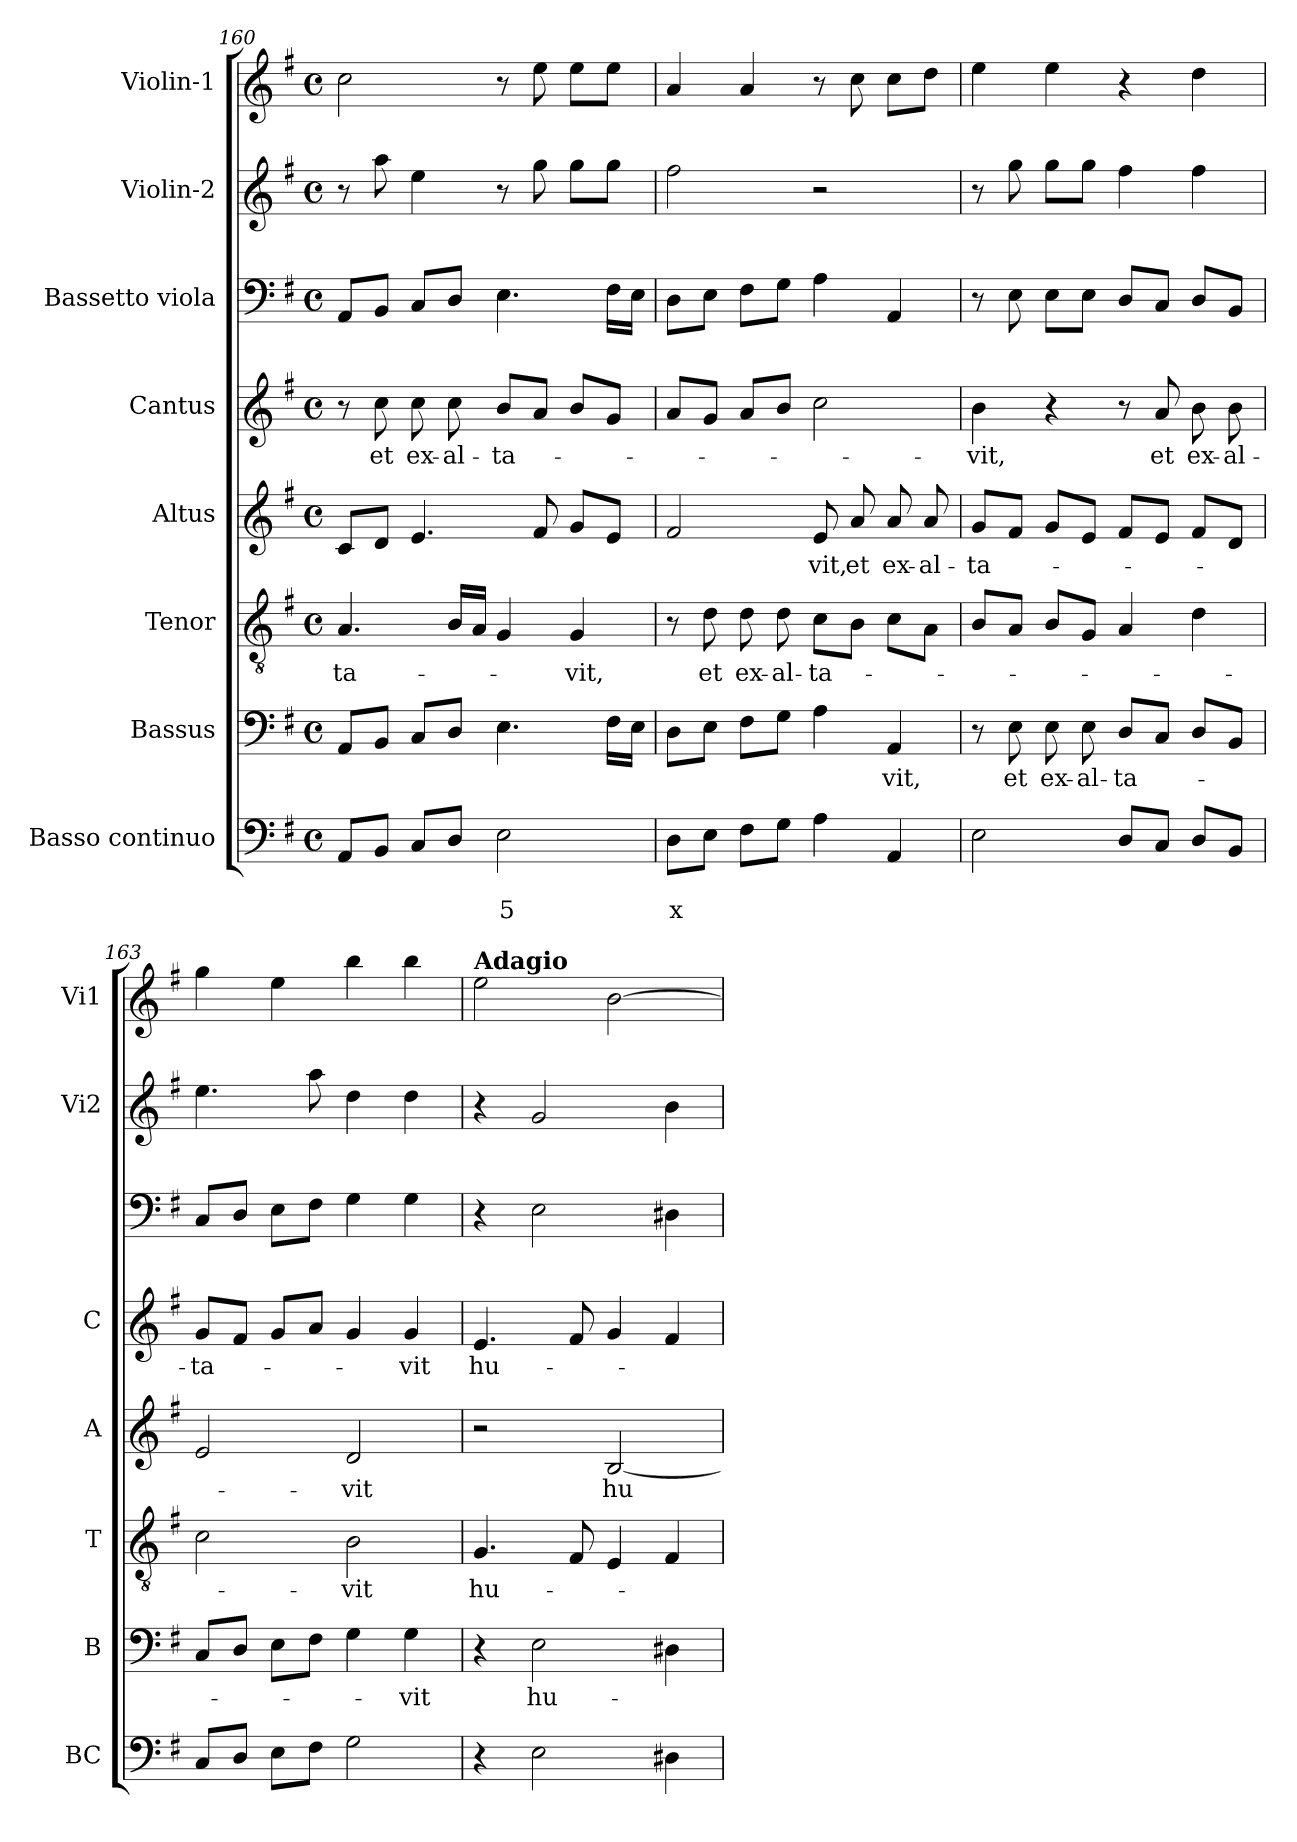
**kern	**text	**text	**kern	**text	**kern	**text	**kern	**text	**kern	**text	**kern	**kern	**kern
*part8	*part8	*part8	*part7	*part7	*part6	*part6	*part5	*part5	*part4	*part4	*part3	*part2	*part1
*staff8	*staff8	*staff8	*staff7	*staff7	*staff6	*staff6	*staff5	*staff5	*staff4	*staff4	*staff3	*staff2	*staff1
*I"Basso continuo	*	*	*I"Bassus	*	*I"Tenor	*	*I"Altus	*	*I"Cantus	*	*I"Bassetto viola	*I"Violin-2	*I"Violin-1
*I'BC	*	*	*I'B	*	*I'T	*	*I'A	*	*I'C	*	*	*I'Vi2	*I'Vi1
*clefF4	*	*	*clefF4	*	*clefGv2	*	*clefG2	*	*clefG2	*	*clefF4	*clefG2	*clefG2
*k[f#]	*	*	*k[f#]	*	*k[f#]	*	*k[f#]	*	*k[f#]	*	*k[f#]	*k[f#]	*k[f#]
*G:	*	*	*G:	*	*G:	*	*G:	*	*G:	*	*G:	*G:	*G:
*M4/4	*	*	*M4/4	*	*M4/4	*	*M4/4	*	*M4/4	*	*M4/4	*M4/4	*M4/4
*met(c)	*	*	*met(c)	*	*met(c)	*	*met(c)	*	*met(c)	*	*met(c)	*met(c)	*met(c)
=160	=160	=160	=160	=160	=160	=160	=160	=160	=160	=160	=160	=160	=160
!	!	!	!	!	!	!LO:LY:b	!	!	!	!	!	!	!
8AA/L	.	.	8AA/L	.	4.A/	-ta-	8c/L	.	8r	.	8AA/L	8r	2cc\
!	!	!	!	!	!	!	!	!	!	!LO:LY:b	!	!	!
8BB/J	.	.	8BB/J	.	.	.	8d/J	.	8cc\	et	8BB/J	8aa\	.
!	!	!	!	!	!	!	!	!	!	!LO:LY:b	!	!	!
8C/L	.	.	8C/L	.	.	.	4.e/	.	8cc\	ex-	8C/L	4ee\	.
!	!	!	!	!	!	!	!	!	!	!LO:LY:b	!	!	!
8D/J	.	.	8D/J	.	16B/LL	.	.	.	8cc\	-al-	8D/J	.	.
.	.	.	.	.	16A/JJ	.	.	.	.	.	.	.	.
!	!	!LO:LY:b	!	!	!	!	!	!	!	!LO:LY:b	!	!	!
2E\	.	5	4.E\	.	4G/	.	.	.	8b/L	-ta-	4.E\	8r	8r
.	.	.	.	.	.	.	8f#/	.	8a/J	.	.	8gg\	8ee\
!	!	!	!	!	!	!LO:LY:b	!	!	!	!	!	!	!
.	.	.	.	.	4G/	-vit,	8g/L	.	8b/L	.	.	8gg\L	8ee\L
.	.	.	16F#\LL	.	.	.	8e/J	.	8g/J	.	16F#\LL	8gg\J	8ee\J
.	.	.	16E\JJ	.	.	.	.	.	.	.	16E\JJ	.	.
=161	=161	=161	=161	=161	=161	=161	=161	=161	=161	=161	=161	=161	=161
!	!	!LO:LY:b	!	!	!	!	!	!	!	!	!	!	!
8D\L	.	x	8D\L	.	8r	.	2f#/	.	8a/L	.	8D\L	2ff#\	4a/
!	!	!	!	!	!	!LO:LY:b	!	!	!	!	!	!	!
8E\J	.	.	8E\J	.	8d\	et	.	.	8g/J	.	8E\J	.	.
!	!	!	!	!	!	!LO:LY:b	!	!	!	!	!	!	!
8F#\L	.	.	8F#\L	.	8d\	ex-	.	.	8a/L	.	8F#\L	.	4a/
!	!	!	!	!	!	!LO:LY:b	!	!	!	!	!	!	!
8G\J	.	.	8G\J	.	8d\	-al-	.	.	8b/J	.	8G\J	.	.
!	!	!	!	!	!	!LO:LY:b	!	!LO:LY:b	!	!	!	!	!
4A\	.	.	4A\	.	8c\L	-ta-	8e/	-vit,	2cc\	.	4A\	2r	8r
!	!	!	!	!	!	!	!	!LO:LY:b	!	!	!	!	!
.	.	.	.	.	8B\J	.	8a/	et	.	.	.	.	8cc\
!	!	!	!	!LO:LY:b	!	!	!	!LO:LY:b	!	!	!	!	!
4AA/	.	.	4AA/	-vit,	8c\L	.	8a/	ex-	.	.	4AA/	.	8cc\L
!	!	!	!	!	!	!	!	!LO:LY:b	!	!	!	!	!
.	.	.	.	.	8A\J	.	8a/	-al-	.	.	.	.	8dd\J
!!LO:LB:g=z
=162	=162	=162	=162	=162	=162	=162	=162	=162	=162	=162	=162	=162	=162
!	!	!	!	!	!	!	!	!LO:LY:b	!	!LO:LY:b	!	!	!
2E\	.	.	8r	.	8B/L	.	8g/L	-ta-	4b\	-vit,	8r	8r	4ee\
!	!	!	!	!LO:LY:b	!	!	!	!	!	!	!	!	!
.	.	.	8E\	et	8A/J	.	8f#/J	.	.	.	8E\	8gg\	.
!	!	!	!	!LO:LY:b	!	!	!	!	!	!	!	!	!
.	.	.	8E\	ex-	8B/L	.	8g/L	.	4r	.	8E\L	8gg\L	4ee\
!	!	!	!	!LO:LY:b	!	!	!	!	!	!	!	!	!
.	.	.	8E\	-al-	8G/J	.	8e/J	.	.	.	8E\J	8gg\J	.
!	!	!	!	!LO:LY:b	!	!	!	!	!	!	!	!	!
8D/L	.	.	8D/L	-ta-	4A/	.	8f#/L	.	8r	.	8D/L	4ff#\	4r
!	!	!	!	!	!	!	!	!	!	!LO:LY:b	!	!	!
8C/J	.	.	8C/J	.	.	.	8e/J	.	8a/	et	8C/J	.	.
!	!	!	!	!	!	!	!	!	!	!LO:LY:b	!	!	!
8D/L	.	.	8D/L	.	4d\	.	8f#/L	.	8b\	ex-	8D/L	4ff#\	4dd\
!	!	!	!	!	!	!	!	!	!	!LO:LY:b	!	!	!
8BB/J	.	.	8BB/J	.	.	.	8d/J	.	8b\	-al-	8BB/J	.	.
=163	=163	=163	=163	=163	=163	=163	=163	=163	=163	=163	=163	=163	=163
!	!	!	!	!	!	!	!	!	!	!LO:LY:b	!	!	!
8C/L	.	.	8C/L	.	2c\	.	2e/	.	8g/L	-ta-	8C/L	4.ee\	4gg\
8D/J	.	.	8D/J	.	.	.	.	.	8f#/J	.	8D/J	.	.
8E\L	.	.	8E\L	.	.	.	.	.	8g/L	.	8E\L	.	4ee\
8F#\J	.	.	8F#\J	.	.	.	.	.	8a/J	.	8F#\J	8aa\	.
!	!	!	!	!	!	!LO:LY:b	!	!LO:LY:b	!	!	!	!	!
2G\	.	.	4G\	.	2B\	-vit	2d/	-vit	4g/	.	4G\	4dd\	4bb\
!	!	!	!	!LO:LY:b	!	!	!	!	!	!LO:LY:b	!	!	!
.	.	.	4G\	-vit	.	.	.	.	4g/	-vit	4G\	4dd\	4bb\
=164	=164	=164	=164	=164	=164	=164	=164	=164	=164	=164	=164	=164	=164
!	!	!	!	!	!	!	!	!	!	!	!	!	!LO:TX:a:B:t=Adagio
!	!	!	!	!	!	!LO:LY:b	!	!	!	!LO:LY:b	!	!	!
4r	.	.	4r	.	4.G/	hu-	2r	.	4.e/	hu-	4r	4r	2ee\
!	!	!	!	!LO:LY:b	!	!	!	!	!	!	!	!	!
2E\	.	.	2E\	hu-	.	.	.	.	.	.	2E\	2g/	.
.	.	.	.	.	8F#/	.	.	.	8f#/	.	.	.	.
!	!	!	!	!	!	!	!	!LO:LY:b	!	!	!	!	!
.	.	.	.	.	4E/	.	[2B/	hu-	4g/	.	.	.	[2b\
4D#X\	.	.	4D#X\	.	4F#/	.	.	.	4f#/	.	4D#X\	4b\	.
=	=	=	=	=	=	=	=	=	=	=	=	=	=
*-	*-	*-	*-	*-	*-	*-	*-	*-	*-	*-	*-	*-	*-
